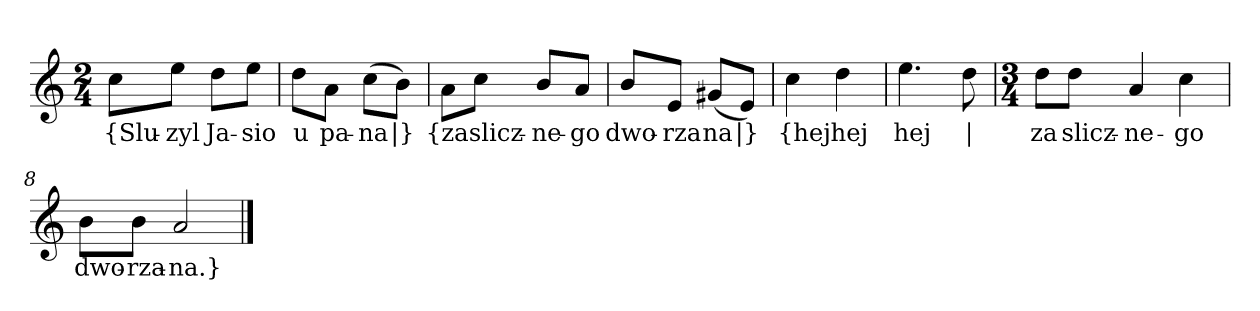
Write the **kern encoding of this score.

**kern	**text
*part1	*part1
*staff1	*staff1
*clefG2	*
*k[]	*
*a:	*
*M2/4	*
=	=
8cc\L	{Slu-
8ee\J	-zyl
8dd\L	Ja-
8ee\J	-sio
=2	=2
8dd\L	u
8a\J	pa-
(8cc\L	-na
8b\J)	|}
=3y	=3y
8a\L	{za
8cc\J	slicz-
8b/L	-ne-
8a/J	-go
=4	=4
8b/L	dwo-
8e/J	-rza
(8g#X/L	na
8e/J)	|}
=5y	=5y
4cc	{hej
4dd	hej
=6	=6
4.ee	hej
8dd	|
=7	=7
*M3/4	*
8dd\L	za
8dd\J	slicz-
4a	-ne-
4cc	-go
=8	=8
8b\L	dwo-
8b\J	-rza-
2a	-na.}
==	==
*-	*-
